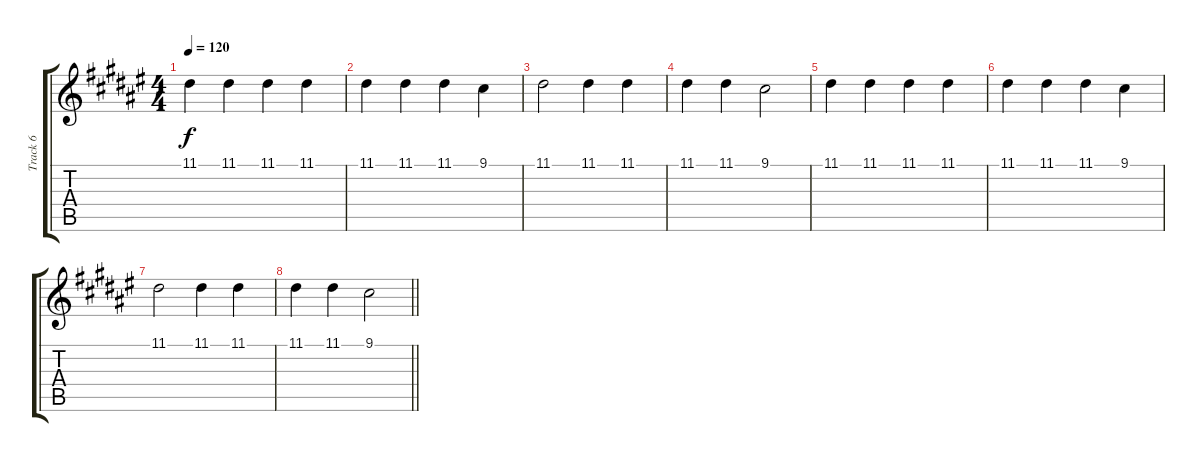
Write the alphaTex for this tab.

\track ("Track 6" "Track 6") {instrument pad2warm}
\staff {score tabs}
\tuning (E4 B3 G3 D3 A2 E2) {hide}
\ts (4 4)
\tempo 120
\clef g2
\ks f#
11.1.4{dy f} 11.1.4 11.1.4 11.1.4 |
11.1.4 11.1.4 11.1.4 9.1.4 |
11.1.2 11.1.4 11.1.4 |
11.1.4 11.1.4 9.1.2 |
11.1.4 11.1.4 11.1.4 11.1.4 |
11.1.4 11.1.4 11.1.4 9.1.4 |
11.1.2 11.1.4 11.1.4 |
\barLineRight lightlight
11.1.4 11.1.4 9.1.2
